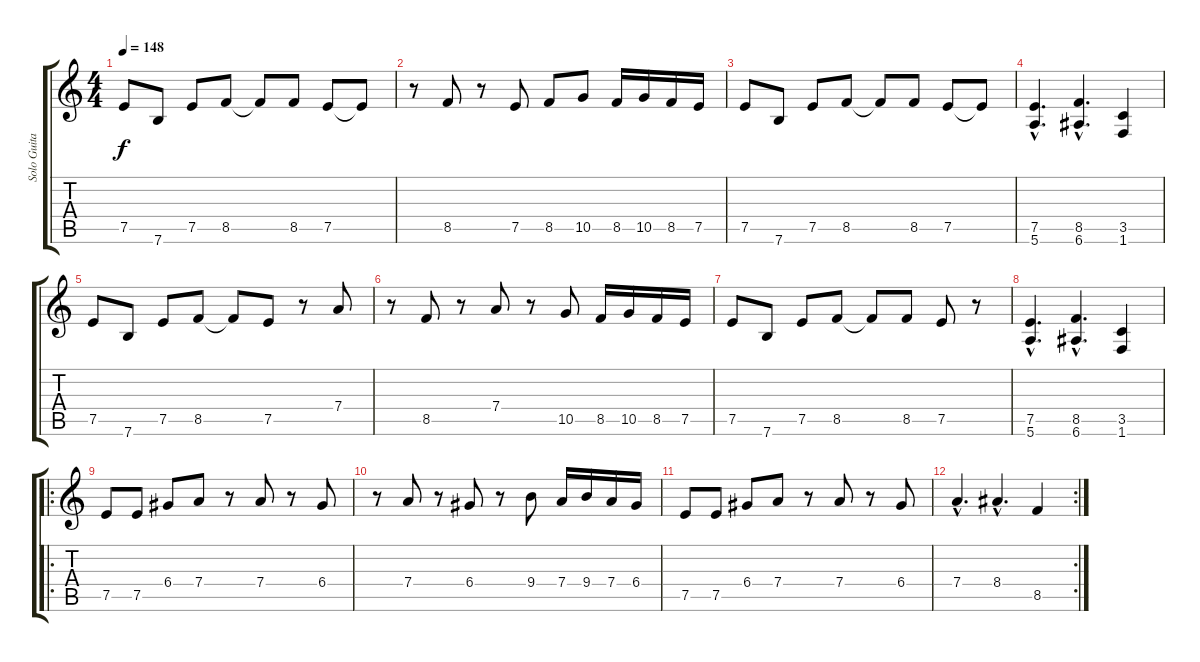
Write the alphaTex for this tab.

\track ("Solo Guitar" "Solo Guita") {instrument distortionguitar}
\staff {score tabs}
\tuning (E4 B3 G3 D3 A2 E2) {hide}
\ts (4 4)
\tempo 148
\clef g2
\ks c
7.5.8{dy f instrument distortionguitar} 7.6.8 7.5.8 8.5.8 8.5{t}.8 8.5.8 7.5.8 7.5{t}.8 |
r.8 8.5.8 r.8 7.5.8 8.5.8 10.5.8 8.5.16 10.5.16 8.5.16 7.5.16 |
7.5.8 7.6.8 7.5.8 8.5.8 8.5{t}.8 8.5.8 7.5.8 7.5{t}.8 |
(7.5{hac} 5.6{hac}).4{d} (8.5{hac} 6.6{hac}).4{d} (3.5 1.6).4 |
7.5.8 7.6.8 7.5.8 8.5.8 8.5{t}.8 7.5.8 r.8 7.4.8 |
r.8 8.5.8 r.8 7.4.8 r.8 10.5.8 8.5.16 10.5.16 8.5.16 7.5.16 |
7.5.8 7.6.8 7.5.8 8.5.8 8.5{t}.8 8.5.8 7.5.8 r.8 |
(7.5{hac} 5.6{hac}).4{d} (8.5{hac} 6.6{hac}).4{d} (3.5 1.6).4 |
\ro
7.5.8 7.5.8 6.4.8 7.4.8 r.8 7.4.8 r.8 6.4.8 |
r.8 7.4.8 r.8 6.4.8 r.8 9.4.8 7.4.16 9.4.16 7.4.16 6.4.16 |
7.5.8 7.5.8 6.4.8 7.4.8 r.8 7.4.8 r.8 6.4.8 |
\rc 2
7.4{hac}.4{d} 8.4{hac}.4{d} 8.5.4
